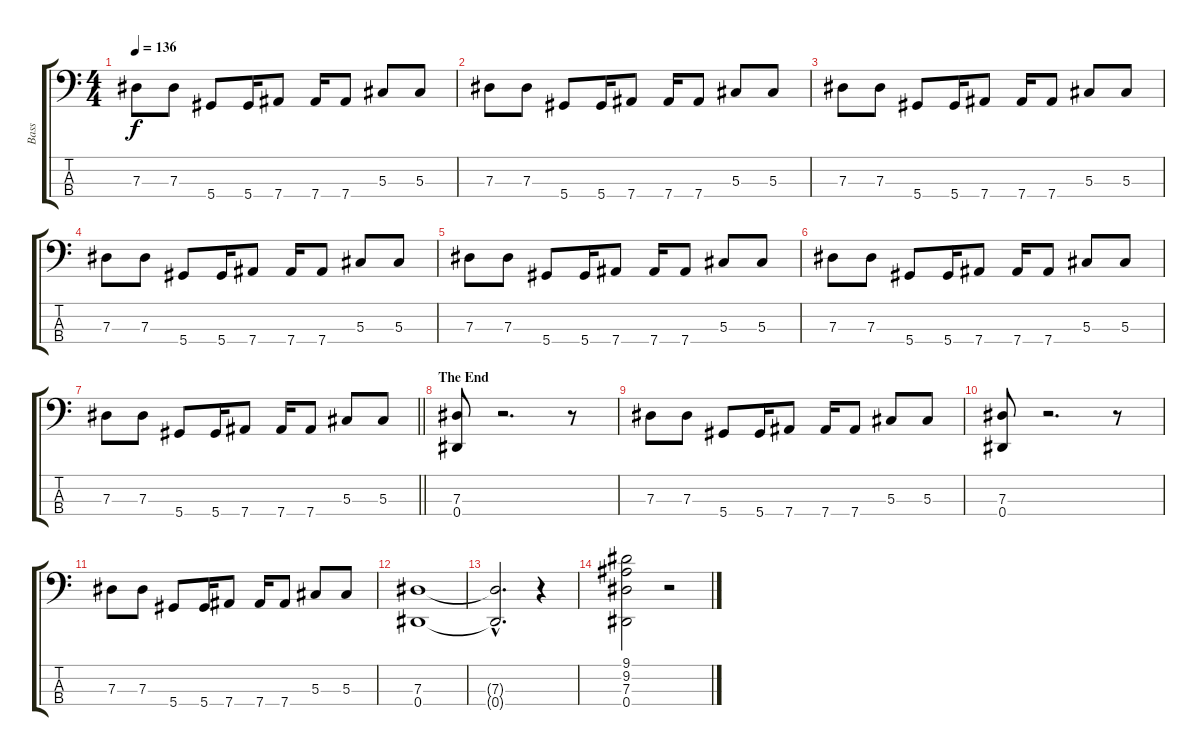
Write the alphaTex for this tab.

\track ("Bass" "Bass") {instrument synthbass1}
\staff {score tabs}
\tuning (Gb2 Db2 Ab1 Eb1) {hide}
\ts (4 4)
\tempo 136
\clef f4
\ks c
7.3.8{dy f} 7.3.8 5.4.8 5.4.16 7.4.8 7.4.16 7.4.8 5.3.8 5.3.8 |
7.3.8 7.3.8 5.4.8 5.4.16 7.4.8 7.4.16 7.4.8 5.3.8 5.3.8 |
7.3.8 7.3.8 5.4.8 5.4.16 7.4.8 7.4.16 7.4.8 5.3.8 5.3.8 |
7.3.8 7.3.8 5.4.8 5.4.16 7.4.8 7.4.16 7.4.8 5.3.8 5.3.8 |
7.3.8 7.3.8 5.4.8 5.4.16 7.4.8 7.4.16 7.4.8 5.3.8 5.3.8 |
7.3.8 7.3.8 5.4.8 5.4.16 7.4.8 7.4.16 7.4.8 5.3.8 5.3.8 |
\barLineRight lightlight
7.3.8 7.3.8 5.4.8 5.4.16 7.4.8 7.4.16 7.4.8 5.3.8 5.3.8 |
\section ("" "The End")
(7.3 0.4).8 r.2{d} r.8 |
7.3.8 7.3.8 5.4.8 5.4.16 7.4.8 7.4.16 7.4.8 5.3.8 5.3.8 |
(7.3 0.4).8 r.2{d} r.8 |
7.3.8 7.3.8 5.4.8 5.4.16 7.4.8 7.4.16 7.4.8 5.3.8 5.3.8 |
(7.3 0.4).1 |
(7.3{hac t} 0.4{hac t}).2{d} r.4 |
(9.1 9.2 7.3 0.4).2 r.2
